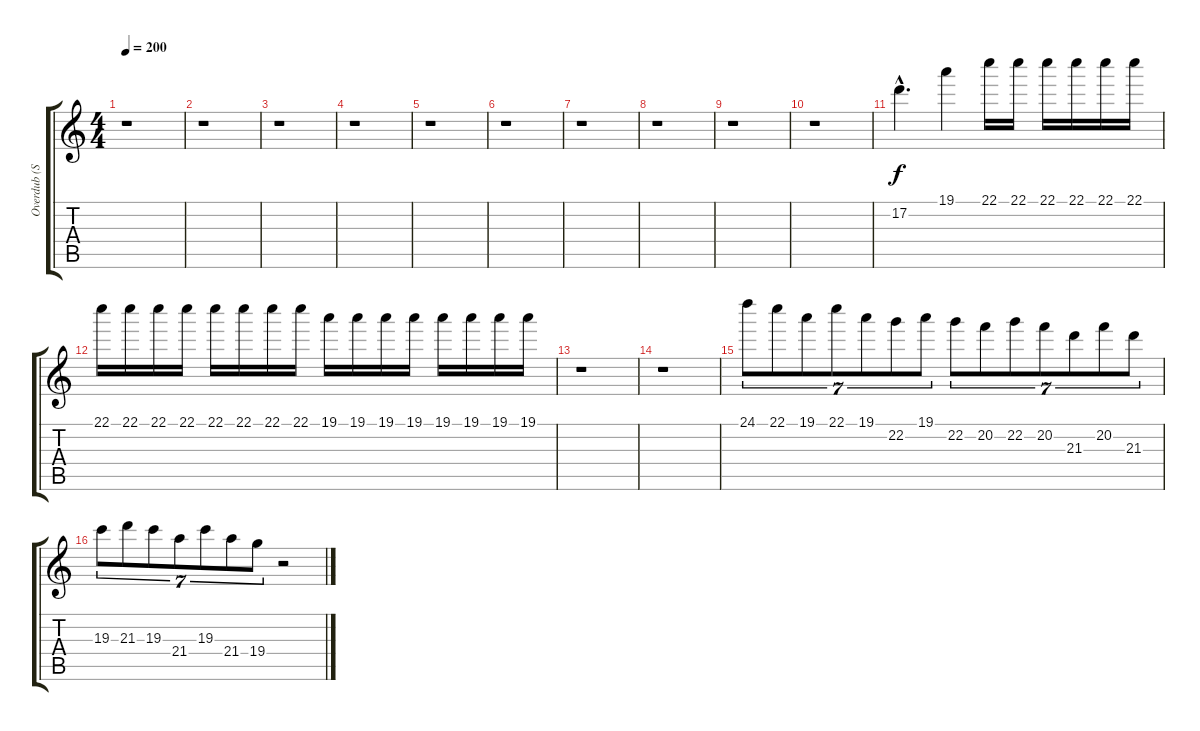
\track ("Overdub (Solos)" "Overdub (S") {instrument distortionguitar}
\staff {score tabs}
\tuning (D4 A3 F3 C3 G2 D2) {hide}
\ts (4 4)
\tempo 200
\clef g2
\ks c
r.1{dy f instrument distortionguitar} |
r.1 |
r.1 |
r.1 |
r.1 |
r.1 |
r.1 |
r.1 |
r.1 |
r.1 |
17.2{hac}.4{d} 19.1.4 22.1.16 22.1.16 22.1.16 22.1.16 22.1.16 22.1.16 |
22.1.16 22.1.16 22.1.16 22.1.16 22.1.16 22.1.16 22.1.16 22.1.16 19.1.16 19.1.16 19.1.16 19.1.16 19.1.16 19.1.16 19.1.16 19.1.16 |
r.1 |
r.1 |
24.1.8{tu (7 4)} 22.1.8{tu (7 4)} 19.1.8{tu (7 4)} 22.1.8{tu (7 4)} 19.1.8{tu (7 4)} 22.2.8{tu (7 4)} 19.1.8{tu (7 4)} 22.2.8{tu (7 4)} 20.2.8{tu (7 4)} 22.2.8{tu (7 4)} 20.2.8{tu (7 4)} 21.3.8{tu (7 4)} 20.2.8{tu (7 4)} 21.3.8{tu (7 4)} |
19.3.8{tu (7 4)} 21.3.8{tu (7 4)} 19.3.8{tu (7 4)} 21.4.8{tu (7 4)} 19.3.8{tu (7 4)} 21.4.8{tu (7 4)} 19.4.8{tu (7 4)} r.2
